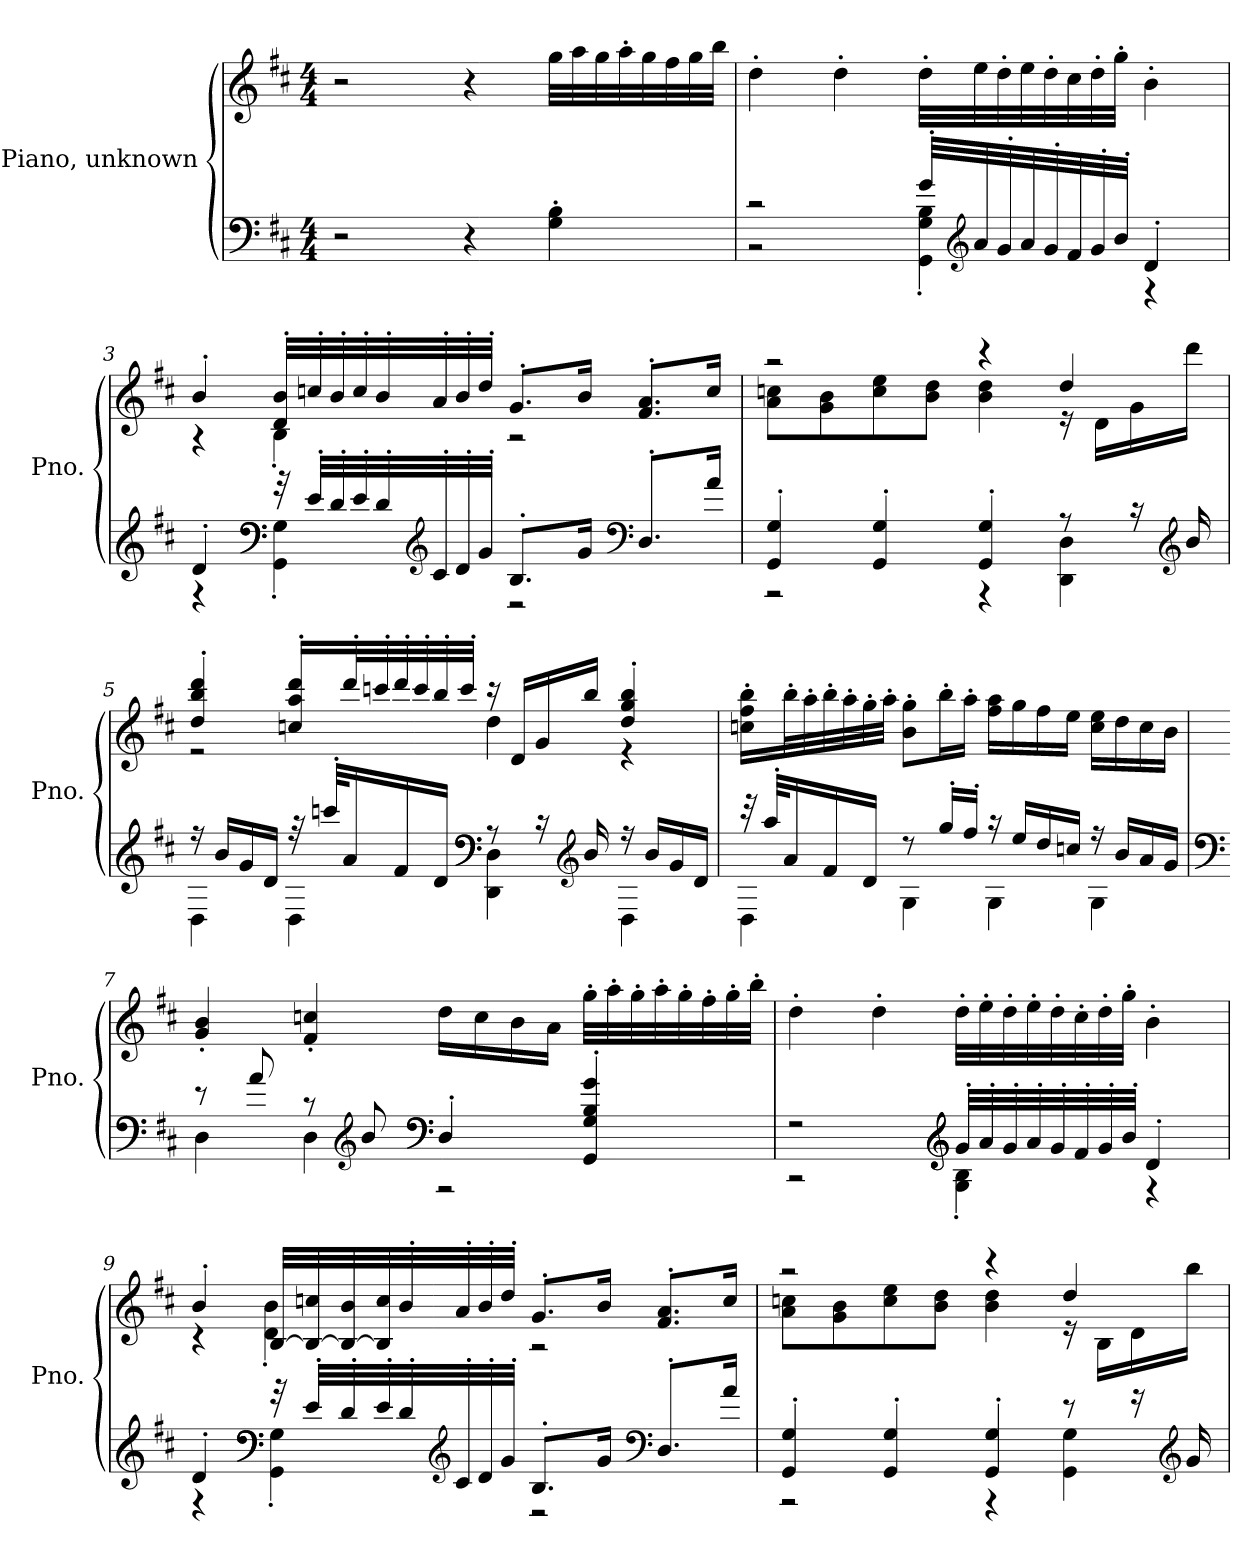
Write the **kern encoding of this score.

**kern	**kern
*part1	*part1
*staff2	*staff1
*I"Piano, unknown	*
*I'Pno.	*
*clefF4	*clefG2
*k[f#c#]	*k[f#c#]
*M4/4	*M4/4
*MM120	*MM120
=1	=1
2r	2r
4r	4r
4G\' 4B\'	32gg\LLL
.	32aa\
.	32gg\
.	32aa'\
.	32gg\
.	32ff#\
.	32gg\
.	32bb\JJJ
=2	=2
*^	*
2r	2r	4dd'\
.	.	4dd'\
32g'/LLL	4GG\' 4G\' 4B\'	32dd'\LLL
*clefG2	*	*
32a/	.	32ee\
32g'/	.	32dd'\
32a/	.	32ee\
32g'/	.	32dd'\
32f#/	.	32cc#\
32g'/	.	32dd'\
32b'/JJJ	.	32gg'\JJJ
4d'/	4r	4b'\
!!LO:LB:g=z
=3	=3	=3
*	*	*^
4d'/	4r	4b'/	4r
*clefF4	*	*	*
32r	4GG\' 4G\'	32d/' 32b/'LLL	4B'\
32e'/LLL	.	32ccn'/	.
32d'/	.	32b'/	.
32e'/	.	32cc'/	.
32d'/	.	32b'/	.
*clefG2	*	*	*
32c#'/	.	32a'/	.
32d'/	.	32b'/	.
32g'/JJJ	.	32dd'/JJJ	.
8.B'/L	2r	8.g'/L	2r
16g/Jk	.	16b/Jk	.
*clefF4	*	*	*
8.D'/L	.	8.f#/' 8.a/'L	.
16a/Jk	.	16cc/Jk	.
=4	=4	=4	=4
4GG/' 4G/'	2r	2r	8a\ 8ccn\L
.	.	.	8g\ 8b\
4GG/' 4G/'	.	.	8cc\ 8ee\
.	.	.	8b\ 8dd\J
4GG/' 4G/'	4r	4r	4b\ 4dd\
8r	4DD\ 4D\	4dd/	16r
.	.	.	16d\LL
16r	.	.	16g\
*clefG2	*	*	*
16b/	.	.	16ddd\JJ
!!LO:LB:g=z	!!
=5	=5	=5	=5
16r	4D\	4dd/' 4bb/' 4ddd/'	2r
16b/LL	.	.	.
16g/	.	.	.
16d/JJ	.	.	.
32r	4D\	16ccn/' 16aa/' 16ddd/'LL	.
32cccn'/KLL	.	.	.
16a/	.	32ddd'/L	.
.	.	32cccn'/	.
16f#/	.	32ddd'/	.
.	.	32ccc'/	.
16d/JJ	.	32bb'/	.
.	.	32ccc'/JJJ	.
*clefF4	*	*	*
8r	4DD\ 4D\	16r	4dd\
.	.	16d/LL	.
16r	.	16g/	.
*clefG2	*	*	*
16b/	.	16bb/JJ	.
16r	4D\	4dd/' 4gg/' 4bb/'	4r
16b/LL	.	.	.
16g/	.	.	.
16d/JJ	.	.	.
*	*	*v	*v
!!LO:LB:g=z
=6	=6	=6
32r	4D\	16ccn\' 16ff#\' 16bb\'LL
32aa'/KLL	.	.
16a/	.	32bb'\L
.	.	32aa'\
16f#/	.	32bb'\
.	.	32aa'\
16d/JJ	.	32gg'\
.	.	32aa'\JJJ
8r	4G\	8b\' 8gg\'L
16gg'/LL	.	16bb'\L
16ff#'/JJ	.	16aa'\JJ
16r	4G\	16ff#\ 16aa\LL
16ee/LL	.	16gg\
16dd/	.	16ff#\
16ccn/JJ	.	16ee\JJ
16r	4G\	16cc\ 16ee\LL
16b/LL	.	16dd\
16a/	.	16cc\
16g/JJ	.	16b\JJ
=7	=7	=7
*clefF4	*	*
8r	4D\	4g/' 4b/'
8a/	.	.
8r	4D\	4f#/' 4ccn/'
*clefG2	*	*
8b/	.	.
*clefF4	*	*
4D'/	2r	16dd\LL
.	.	16cc\
.	.	16b\
.	.	16a\JJ
4GG/' 4G/' 4B/' 4g/'	.	32gg'\LLL
.	.	32aa'\
.	.	32gg'\
.	.	32aa'\
.	.	32gg'\
.	.	32ff#'\
.	.	32gg'\
.	.	32bb'\JJJ
!!LO:LB:g=z
=8	=8	=8
2r	2r	4dd'\
.	.	4dd'\
*clefG2	*	*
32g'/LLL	4G\' 4B\'	32dd'\LLL
32a'/	.	32ee'\
32g'/	.	32dd'\
32a'/	.	32ee'\
32g'/	.	32dd'\
32f#'/	.	32cc#'\
32g'/	.	32dd'\
32b'/JJJ	.	32gg'\JJJ
4d'/	4r	4b'\
=9	=9	=9
*	*	*^
4d'/	4r	4b'/	4r
*clefF4	*	*	*
32r	4GG\' 4G\'	[32B/LLL	4d\' 4b\'
32e'/LLL	.	32B/_ 32ccn/	.
32d'/	.	32B/_ 32b/	.
32e'/	.	32B/] 32cc/	.
32d'/	.	32b'/	.
*clefG2	*	*	*
32c#'/	.	32a'/	.
32d'/	.	32b'/	.
32g'/JJJ	.	32dd'/JJJ	.
8.B'/L	2r	8.g'/L	2r
16g/Jk	.	16b/Jk	.
*clefF4	*	*	*
8.D'/L	.	8.f#/' 8.a/'L	.
16a/Jk	.	16cc/Jk	.
!!LO:LB:g=z	!!
=10	=10	=10	=10
4GG/' 4G/'	2r	2r	8a\ 8ccn\L
.	.	.	8g\ 8b\
4GG/' 4G/'	.	.	8cc\ 8ee\
.	.	.	8b\ 8dd\J
4GG/' 4G/'	4r	4r	4b\ 4dd\
8r	4GG\ 4G\	4dd/	16r
.	.	.	16B\LL
16r	.	.	16d\
*clefG2	*	*	*
16g/	.	.	16bb\JJ
*v	*v	*	*
*	*v	*v
=	=
*-	*-
